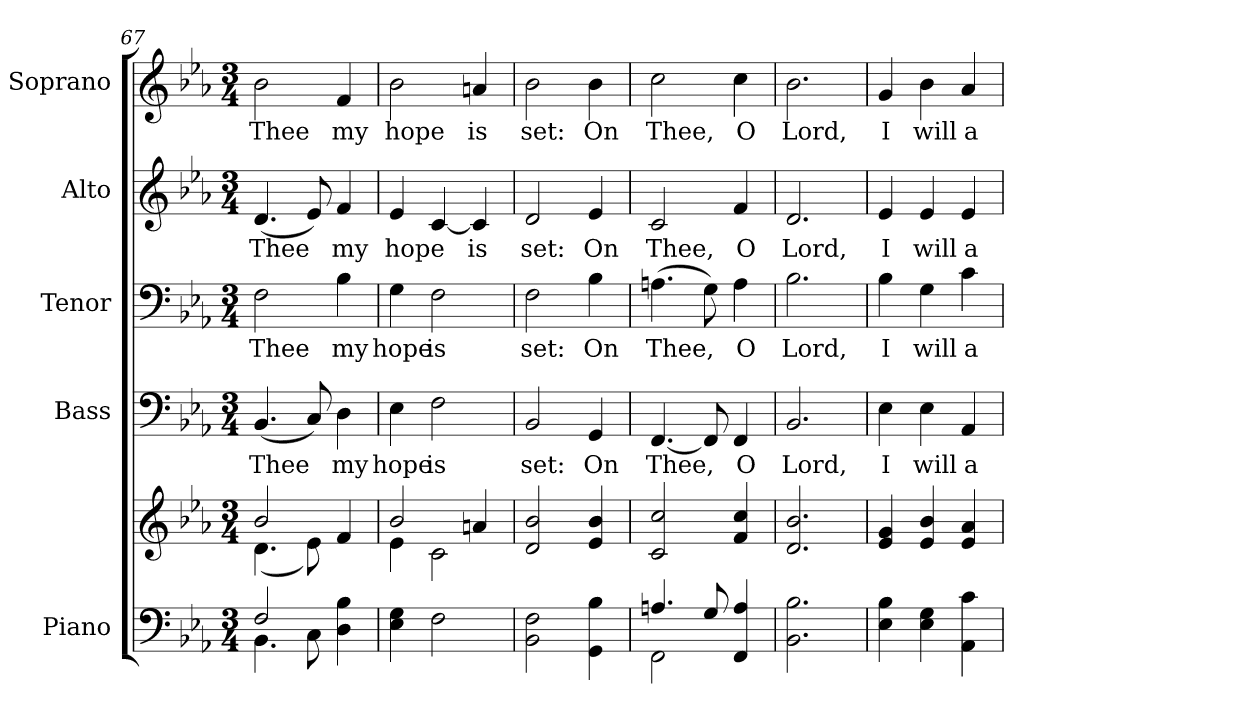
**kern	**kern	**kern	**text	**kern	**text	**kern	**text	**kern	**text
*part5	*part5	*part4	*part4	*part3	*part3	*part2	*part2	*part1	*part1
*staff6	*staff5	*staff4	*staff4	*staff3	*staff3	*staff2	*staff2	*staff1	*staff1
*I"Piano	*	*I"Bass	*	*I"Tenor	*	*I"Alto	*	*I"Soprano	*
*I'Pno.	*	*I'B.	*	*I'T.	*	*I'A.	*	*I'S.	*
!!LO:PB:g=z
*clefF4	*clefG2	*clefF4	*	*clefF4	*	*clefG2	*	*clefG2	*
*k[b-e-a-]	*k[b-e-a-]	*k[b-e-a-]	*	*k[b-e-a-]	*	*k[b-e-a-]	*	*k[b-e-a-]	*
*E-:	*E-:	*E-:	*	*E-:	*	*E-:	*	*E-:	*
*M3/4	*M3/4	*M3/4	*	*M3/4	*	*M3/4	*	*M3/4	*
=67	=67	=67	=67	=67	=67	=67	=67	=67	=67
*^	*^	*	*	*	*	*	*	*	*
!	!	!	!	!	!LO:LY:b:color=#000000	!	!	!	!	!	!
!	!	!	!	!	!	!	!LO:LY:b:color=#000000	!	!	!	!
!	!	!	!	!	!	!	!	!	!LO:LY:b:color=#000000	!	!
!	!	!	!	!	!	!	!	!	!	!	!LO:LY:b:color=#000000
2Fi/	4.BB-i\	2b-i/	(4.di\	(4.BB-i/	Thee	2Fi\	Thee	(4.di/	Thee	2b-i\	Thee
.	8Ci\	.	8e-i\)	8Ci/)	.	.	.	8e-i/)	.	.	.
!	!	!	!	!	!LO:LY:b:color=#000000	!	!	!	!	!	!
!	!	!	!	!	!	!	!LO:LY:b:color=#000000	!	!	!	!
!	!	!	!	!	!	!	!	!	!LO:LY:b:color=#000000	!	!
!	!	!	!	!	!	!	!	!	!	!	!LO:LY:b:color=#000000
4Di\ 4B-i	4ryy	4fi/	4ryy	4Di\	my	4B-i\	my	4fi/	my	4fi/	my
*v	*v	*	*	*	*	*	*	*	*	*	*
=68	=68	=68	=68	=68	=68	=68	=68	=68	=68	=68
*^	*	*	*	*	*	*	*	*	*	*
!	!	!	!	!	!LO:LY:b:color=#000000	!	!	!	!	!	!
*v	*v	*	*	*	*	*	*	*	*	*	*
*^	*	*	*	*	*	*	*	*	*	*
!	!	!	!	!	!	!	!LO:LY:b:color=#000000	!	!	!	!
*v	*v	*	*	*	*	*	*	*	*	*	*
*^	*	*	*	*	*	*	*	*	*	*
!	!	!	!	!	!	!	!	!	!LO:LY:b:color=#000000	!	!
*v	*v	*	*	*	*	*	*	*	*	*	*
*^	*	*	*	*	*	*	*	*	*	*
!	!	!	!	!	!	!	!	!	!	!	!LO:LY:b:color=#000000
*v	*v	*	*	*	*	*	*	*	*	*	*
4E-i\ 4Gi	2b-i/	4e-i\	4E-i\	hope	4Gi\	hope	4e-i/	hope	2b-i\	hope
!	!	!	!	!LO:LY:b:color=#000000	!	!	!	!	!	!
!	!	!	!	!	!	!LO:LY:b:color=#000000	!	!	!	!
2Fi\	.	2ci\	2Fi\	is	2Fi\	is	[<4ci/	.	.	.
!	!	!	!	!	!	!	!	!LO:LY:b:color=#000000	!	!
!	!	!	!	!	!	!	!	!	!	!LO:LY:b:color=#000000
.	4ani/	.	.	.	.	.	4ci/]	is	4ani/	is
*	*v	*v	*	*	*	*	*	*	*	*
=69	=69	=69	=69	=69	=69	=69	=69	=69	=69
!	!	!	!LO:LY:b:color=#000000	!	!	!	!	!	!
!	!	!	!	!	!LO:LY:b:color=#000000	!	!	!	!
!	!	!	!	!	!	!	!LO:LY:b:color=#000000	!	!
!	!	!	!	!	!	!	!	!	!LO:LY:b:color=#000000
2BB-i\ 2Fi	2di/ 2b-i	2BB-i/	set:	2Fi\	set:	2di/	set:	2b-i\	set:
!	!	!	!LO:LY:b:color=#000000	!	!	!	!	!	!
!	!	!	!	!	!LO:LY:b:color=#000000	!	!	!	!
!	!	!	!	!	!	!	!LO:LY:b:color=#000000	!	!
!	!	!	!	!	!	!	!	!	!LO:LY:b:color=#000000
4GGi\ 4B-i	4e-i/ 4b-i	4GGi/	On	4B-i\	On	4e-i/	On	4b-i\	On
!!LO:PB:g=z
=70	=70	=70	=70	=70	=70	=70	=70	=70	=70
*^	*	*	*	*	*	*	*	*	*
!	!	!	!	!LO:LY:b:color=#000000	!	!	!	!	!	!
!	!	!	!	!	!	!LO:LY:b:color=#000000	!	!	!	!
!	!	!	!	!	!	!	!	!LO:LY:b:color=#000000	!	!
!	!	!	!	!	!	!	!	!	!	!LO:LY:b:color=#000000
4.Ani/	2FFi\	2ci/ 2cci	[<4.FFi/	Thee,	(4.Ani\	Thee,	2ci/	Thee,	2cci\	Thee,
8Gi/	.	.	8FFi/]	.	8Gi\)	.	.	.	.	.
!	!	!	!	!LO:LY:b:color=#000000	!	!	!	!	!	!
!	!	!	!	!	!	!LO:LY:b:color=#000000	!	!	!	!
!	!	!	!	!	!	!	!	!LO:LY:b:color=#000000	!	!
!	!	!	!	!	!	!	!	!	!	!LO:LY:b:color=#000000
4FFi/ 4Ai	4ryy	4fi/ 4cci	4FFi/	O	4Ai\	O	4fi/	O	4cci\	O
*v	*v	*	*	*	*	*	*	*	*	*
=71	=71	=71	=71	=71	=71	=71	=71	=71	=71
*^	*	*	*	*	*	*	*	*	*
!	!	!	!	!LO:LY:b:color=#000000	!	!	!	!	!	!
*v	*v	*	*	*	*	*	*	*	*	*
*^	*	*	*	*	*	*	*	*	*
!	!	!	!	!	!	!LO:LY:b:color=#000000	!	!	!	!
*v	*v	*	*	*	*	*	*	*	*	*
*^	*	*	*	*	*	*	*	*	*
!	!	!	!	!	!	!	!	!LO:LY:b:color=#000000	!	!
*v	*v	*	*	*	*	*	*	*	*	*
*^	*	*	*	*	*	*	*	*	*
!	!	!	!	!	!	!	!	!	!	!LO:LY:b:color=#000000
*v	*v	*	*	*	*	*	*	*	*	*
2.BB-i\ 2.B-i	2.di/ 2.b-i	2.BB-i/	Lord,	2.B-i\	Lord,	2.di/	Lord,	2.b-i\	Lord,
=72	=72	=72	=72	=72	=72	=72	=72	=72	=72
!	!	!	!LO:LY:b:color=#000000	!	!	!	!	!	!
!	!	!	!	!	!LO:LY:b:color=#000000	!	!	!	!
!	!	!	!	!	!	!	!LO:LY:b:color=#000000	!	!
!	!	!	!	!	!	!	!	!	!LO:LY:b:color=#000000
4E-i\ 4B-i	4e-i/ 4gi	4E-i\	I	4B-i\	I	4e-i/	I	4gi/	I
!	!	!	!LO:LY:b:color=#000000	!	!	!	!	!	!
!	!	!	!	!	!LO:LY:b:color=#000000	!	!	!	!
!	!	!	!	!	!	!	!LO:LY:b:color=#000000	!	!
!	!	!	!	!	!	!	!	!	!LO:LY:b:color=#000000
4E-i\ 4Gi	4e-i/ 4b-i	4E-i\	will	4Gi\	will	4e-i/	will	4b-i\	will
!	!	!	!LO:LY:b:color=#000000	!	!	!	!	!	!
!	!	!	!	!	!LO:LY:b:color=#000000	!	!	!	!
!	!	!	!	!	!	!	!LO:LY:b:color=#000000	!	!
!	!	!	!	!	!	!	!	!	!LO:LY:b:color=#000000
4AA-i\ 4ci	4e-i/ 4a-i	4AA-i/	a-	4ci\	a-	4e-i/	a-	4a-i/	a-
=	=	=	=	=	=	=	=	=	=
*-	*-	*-	*-	*-	*-	*-	*-	*-	*-
